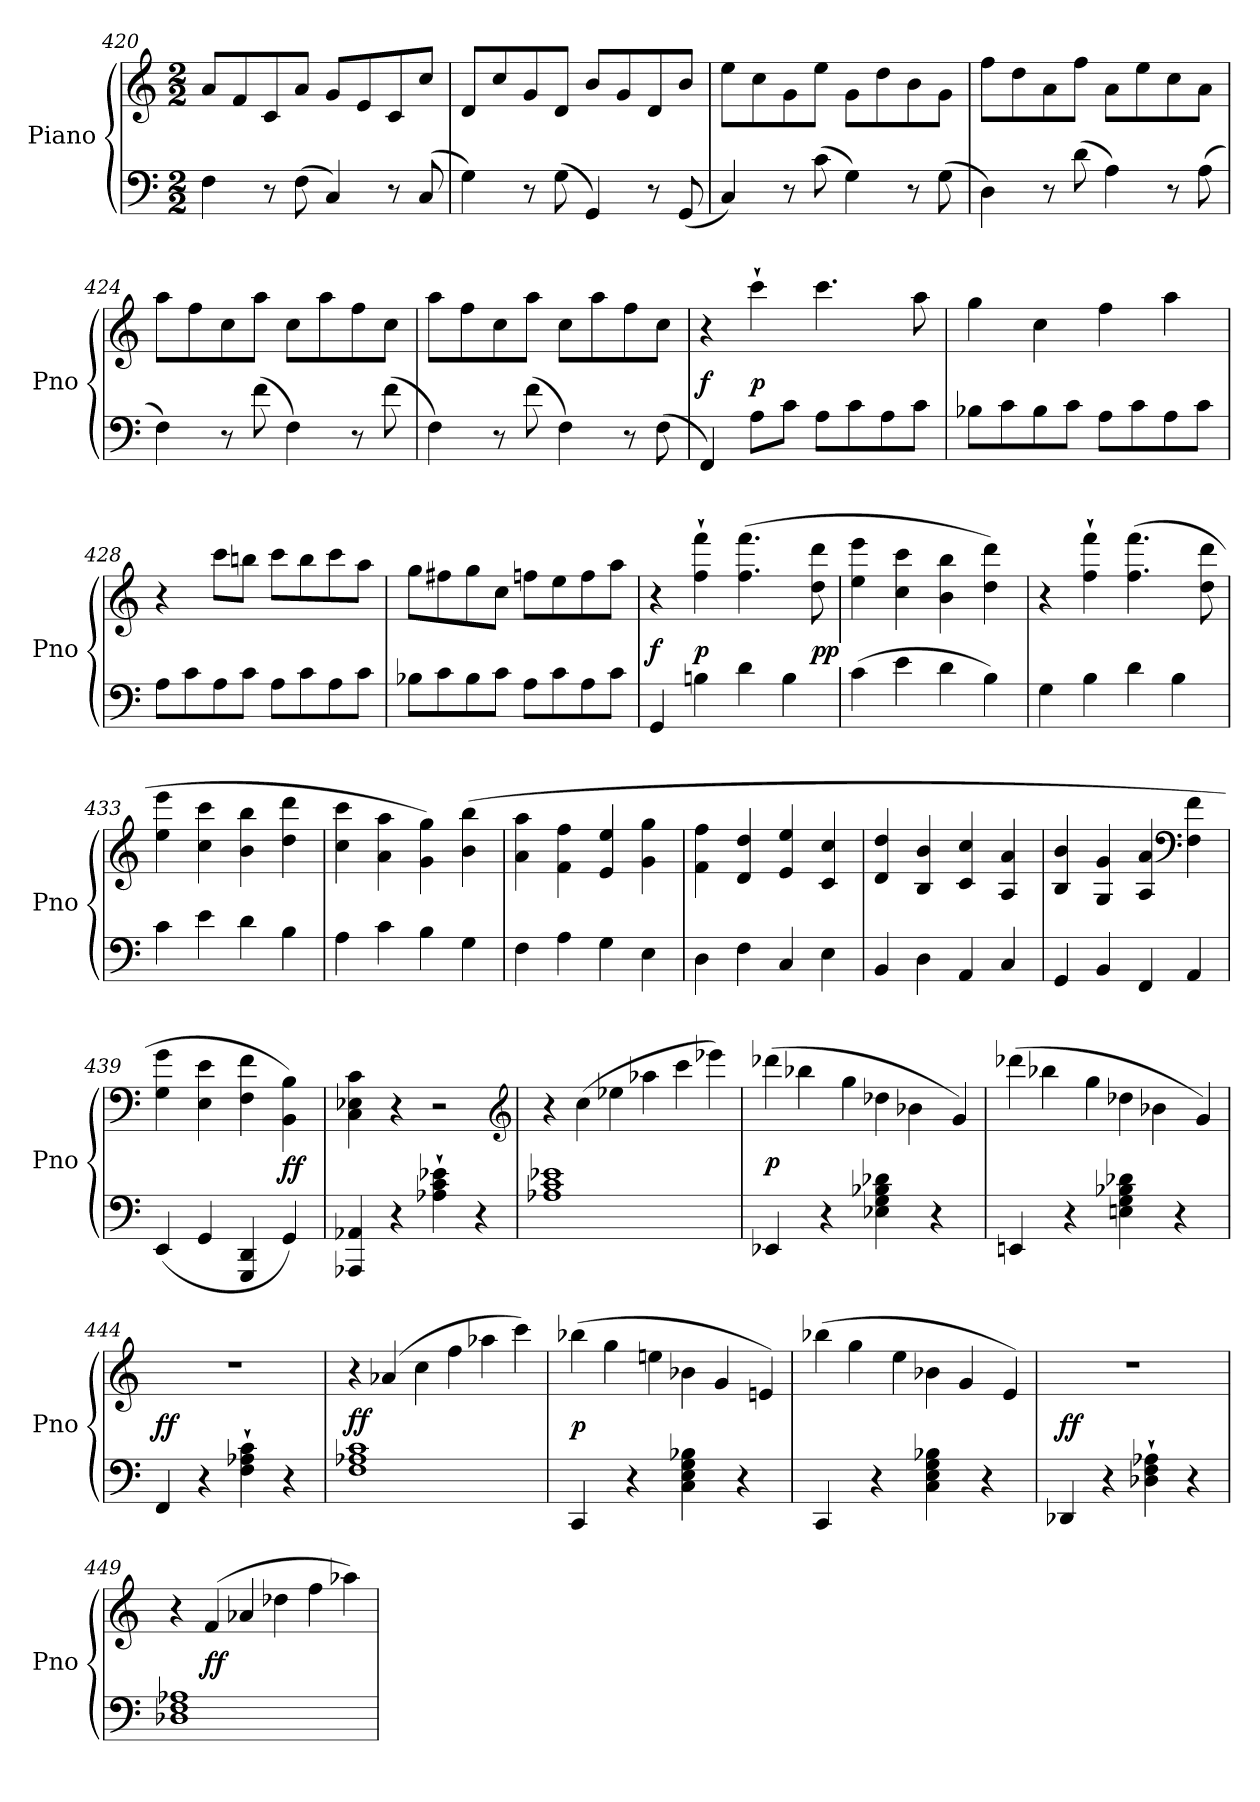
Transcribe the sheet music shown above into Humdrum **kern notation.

**kern	**kern	**dynam
*part1	*part1	*part1
*staff2	*staff1	*staff1/2
*I"Piano	*	*
*I'Pno	*	*
*clefF4	*clefG2	*
*k[]	*k[]	*
*C:	*C:	*
*M2/2	*M2/2	*
=420	=420	=420
4F	8aL	.
.	8f	.
8r	8c	.
(8F	8aJ	.
4C)	8gL	.
.	8e	.
8r	8c	.
(8C	8ccJ	.
=421	=421	=421
4G)	8dL	.
.	8cc	.
8r	8g	.
(8G	8dJ	.
4GG)	8bL	.
.	8g	.
8r	8d	.
(8GG	8bJ	.
=422	=422	=422
4C)	8eeL	.
.	8cc	.
8r	8g	.
(8c	8eeJ	.
4G)	8gL	.
.	8dd	.
8r	8b	.
(8G	8gJ	.
=423	=423	=423
4D)	8ffL	.
.	8dd	.
8r	8a	.
(8d	8ffJ	.
4A)	8aL	.
.	8ee	.
8r	8cc	.
(8A	8aJ	.
=424	=424	=424
4F)	8aaL	.
.	8ff	.
8r	8cc	.
(8f	8aaJ	.
4F)	8ccL	.
.	8aa	.
8r	8ff	.
(8f	8ccJ	.
=425	=425	=425
4F)	8aaL	.
.	8ff	.
8r	8cc	.
(8f	8aaJ	.
4F)	8ccL	.
.	8aa	.
8r	8ff	.
(8F	8ccJ	.
=426	=426	=426
4FF)	4r	f
8AL	4ccc`	p
8cJ	.	.
8AL	4.ccc	.
8c	.	.
8A	.	.
8cJ	8aa	.
=427	=427	=427
8B-XL	4gg	.
8c	.	.
8B-	4cc	.
8cJ	.	.
8AL	4ff	.
8c	.	.
8A	4aa	.
8cJ	.	.
=428	=428	=428
8AL	4r	.
8c	.	.
8A	8cccL	.
8cJ	8bbnJ	.
8AL	8cccL	.
8c	8bb	.
8A	8ccc	.
8cJ	8aaJ	.
=429	=429	=429
8B-XL	8ggL	.
8c	8ff#X	.
8B-	8gg	.
8cJ	8ccJ	.
8AL	8ffnL	.
8c	8ee	.
8A	8ff	.
8cJ	8aaJ	.
=430	=430	=430
4GG	4r	f
4Bn	4ff` 4fff`	p
4d	(4.ff 4.fff	.
4B	.	.
.	8dd 8ddd	pp
=431	=431	=431
(4c	4ee 4eee	.
4e	4cc 4ccc	.
4d	4b 4bb	.
4B)	4dd 4ddd)	.
=432	=432	=432
4G	4r	.
4B	4ff` 4fff`	.
4d	(4.ff 4.fff	.
4B	.	.
.	8dd 8ddd	.
=433	=433	=433
4c	4ee 4eee	.
4e	4cc 4ccc	.
4d	4b 4bb	.
4B	4dd 4ddd	.
=434	=434	=434
4A	4cc 4ccc	.
4c	4a 4aa	.
4B	4g 4gg)	.
4G	(4b 4bb	.
=435	=435	=435
4F	4a 4aa	.
4A	4f 4ff	.
4G	4e 4ee	.
4E	4g 4gg	.
=436	=436	=436
4D	4f 4ff	.
4F	4d 4dd	.
4C	4e 4ee	.
4E	4c 4cc	.
=437	=437	=437
4BB	4d 4dd	.
4D	4B 4b	.
4AA	4c 4cc	.
4C	4A 4a	.
=438	=438	=438
4GG	4B 4b	.
4BB	4G 4g	.
4FF	4A 4a	.
*	*clefF4	*
4AA	4F 4f	.
=439	=439	=439
(4EE	4G 4g	.
4GG	4E 4e	.
4GGG 4DD	4F 4f	.
4GG)	4BB 4B)	ff
=440	=440	=440
4AAA-X 4AA-X	4C 4E-X 4c	.
4r	4r	.
4A-X` 4c` 4e-X`	2r	.
4r	.	.
*	*clefG2	*
=441	=441	=441
*	*Xtuplet	*
1A-X 1c 1e-X	6r	.
.	(6cc	.
.	6ee-X	.
.	6aa-X	.
.	6ccc	.
.	6eee-X)	.
=442	=442	=442
4EE-X	(6ddd-X	p
.	6bb-X	.
4r	.	.
.	6gg	.
4E-X 4G 4B-X 4d-X	6dd-X	.
.	6b-X	.
4r	.	.
.	6g)	.
=443	=443	=443
4EEn	(6ddd-X	.
.	6bb-X	.
4r	.	.
.	6gg	.
4En 4G 4B-X 4d-X	6dd-X	.
.	6b-X	.
4r	.	.
.	6g)	.
=444	=444	=444
4FF	1r	ff
4r	.	.
4F` 4A-X` 4c`	.	.
4r	.	.
=445	=445	=445
1F 1A-X 1c	6r	ff
.	(6a-X	.
.	6cc	.
.	6ff	.
.	6aa-X	.
.	6ccc)	.
=446	=446	=446
4CC	(6bb-X	p
.	6gg	.
4r	.	.
.	6een	.
4C 4E 4G 4B-X	6b-X	.
.	6g	.
4r	.	.
.	6en)	.
=447	=447	=447
4CC	(6bb-X	.
.	6gg	.
4r	.	.
.	6ee	.
4C 4E 4G 4B-X	6b-X	.
.	6g	.
4r	.	.
.	6e)	.
=448	=448	=448
4DD-X	1r	ff
4r	.	.
4D-X` 4F` 4A-X`	.	.
4r	.	.
=449	=449	=449
1D-X 1F 1A-X	6r	.
.	(6f	ff
.	6a-X	.
.	6dd-X	.
.	6ff	.
.	6aa-X)	.
=	=	=
*-	*-	*-
